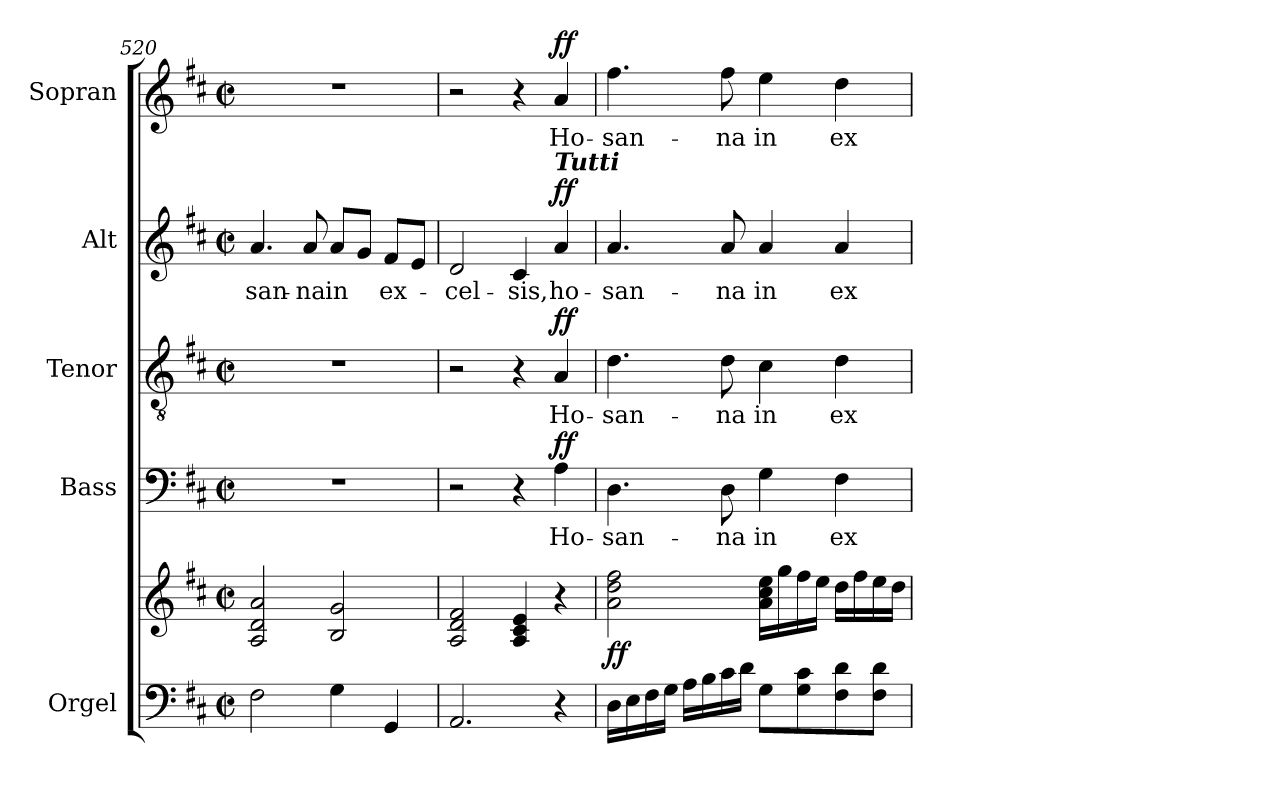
**kern	**kern	**dynam	**kern	**text	**dynam	**kern	**text	**dynam	**kern	**text	**dynam	**kern	**text	**dynam
*part5	*part5	*part5	*part4	*part4	*part4	*part3	*part3	*part3	*part2	*part2	*part2	*part1	*part1	*part1
*staff6	*staff5	*staff5/6	*staff4	*staff4	*staff4	*staff3	*staff3	*staff3	*staff2	*staff2	*staff2	*staff1	*staff1	*staff1
*I"Orgel	*	*	*I"Bass	*	*	*I"Tenor	*	*	*I"Alt	*	*	*I"Sopran	*	*
*I'Org.	*	*	*I'B.	*	*	*I'T.	*	*	*I'A.	*	*	*I'S.	*	*
!!LO:LB:g=z
*clefF4	*clefG2	*	*clefF4	*	*	*clefGv2	*	*	*clefG2	*	*	*clefG2	*	*
*k[f#c#]	*k[f#c#]	*	*k[f#c#]	*	*	*k[f#c#]	*	*	*k[f#c#]	*	*	*k[f#c#]	*	*
*D:	*D:	*	*D:	*	*	*D:	*	*	*D:	*	*	*D:	*	*
*M2/2	*M2/2	*	*M2/2	*	*	*M2/2	*	*	*M2/2	*	*	*M2/2	*	*
*met(c|)	*met(c|)	*	*met(c|)	*	*	*met(c|)	*	*	*met(c|)	*	*	*met(c|)	*	*
=520	=520	=520	=520	=520	=520	=520	=520	=520	=520	=520	=520	=520	=520	=520
!	!	!	!	!	!	!	!	!	!	!LO:LY:b	!	!	!	!
2F#\	2A/ 2d/ 2a/	.	1r	.	.	1r	.	.	4.a/	-san-	.	1r	.	.
!	!	!	!	!	!	!	!	!	!	!LO:LY:b	!	!	!	!
.	.	.	.	.	.	.	.	.	8a/	-na	.	.	.	.
!	!	!	!	!	!	!	!	!	!	!LO:LY:b	!	!	!	!
4G\	2B/ 2g/	.	.	.	.	.	.	.	8a/L	in	.	.	.	.
.	.	.	.	.	.	.	.	.	8g/J	.	.	.	.	.
!	!	!	!	!	!	!	!	!	!	!LO:LY:b	!	!	!	!
4GG/	.	.	.	.	.	.	.	.	8f#/L	ex-	.	.	.	.
.	.	.	.	.	.	.	.	.	8e/J	.	.	.	.	.
=521	=521	=521	=521	=521	=521	=521	=521	=521	=521	=521	=521	=521	=521	=521
!	!	!	!	!	!	!	!	!	!	!LO:LY:b	!	!	!	!
2.AA/	2A/ 2d/ 2f#/	.	2r	.	.	2r	.	.	2d/	-cel-	.	2r	.	.
!	!	!	!	!	!	!	!	!	!	!LO:LY:b	!	!	!	!
.	4A/ 4c#/ 4e/	.	4r	.	.	4r	.	.	4c#/	-sis,	.	4r	.	.
!	!	!	!	!	!	!	!	!	!LO:TX:a:Bi:t=Tutti	!	!	!	!	!
!	!	!	!	!LO:LY:b	!LO:DY:a	!	!LO:LY:b	!LO:DY:a	!	!LO:LY:b	!LO:DY:a	!	!LO:LY:b	!LO:DY:a
4r	4r	.	4A\	Ho-	ff	4A/	Ho-	ff	4a/	ho-	ff	4a/	Ho-	ff
=522	=522	=522	=522	=522	=522	=522	=522	=522	=522	=522	=522	=522	=522	=522
!	!	!LO:DY:b	!	!LO:LY:b	!	!	!LO:LY:b	!	!	!LO:LY:b	!	!	!LO:LY:b	!
16D\LL	2a\ 2dd\ 2ff#\	ff	4.D\	-san-	.	4.d\	-san-	.	4.a/	-san-	.	4.ff#\	-san-	.
16E\	.	.	.	.	.	.	.	.	.	.	.	.	.	.
16F#\	.	.	.	.	.	.	.	.	.	.	.	.	.	.
16G\JJ	.	.	.	.	.	.	.	.	.	.	.	.	.	.
16A\LL	.	.	.	.	.	.	.	.	.	.	.	.	.	.
16B\	.	.	.	.	.	.	.	.	.	.	.	.	.	.
!	!	!	!	!LO:LY:b	!	!	!LO:LY:b	!	!	!LO:LY:b	!	!	!LO:LY:b	!
16c#\	.	.	8D\	-na	.	8d\	-na	.	8a/	-na	.	8ff#\	-na	.
16d\JJ	.	.	.	.	.	.	.	.	.	.	.	.	.	.
!	!	!	!	!LO:LY:b	!	!	!LO:LY:b	!	!	!LO:LY:b	!	!	!LO:LY:b	!
8G\L	16a\ 16cc#\ 16ee\LL	.	4G\	in	.	4c#\	in	.	4a/	in	.	4ee\	in	.
.	16gg\	.	.	.	.	.	.	.	.	.	.	.	.	.
8G\ 8c#\	16ff#\	.	.	.	.	.	.	.	.	.	.	.	.	.
.	16ee\JJ	.	.	.	.	.	.	.	.	.	.	.	.	.
!	!	!	!	!LO:LY:b	!	!	!LO:LY:b	!	!	!LO:LY:b	!	!	!LO:LY:b	!
8F#\ 8d\	16dd\LL	.	4F#\	ex-	.	4d\	ex-	.	4a/	ex-	.	4dd\	ex-	.
.	16ff#\	.	.	.	.	.	.	.	.	.	.	.	.	.
8F#\ 8d\J	16ee\	.	.	.	.	.	.	.	.	.	.	.	.	.
.	16dd\JJ	.	.	.	.	.	.	.	.	.	.	.	.	.
=	=	=	=	=	=	=	=	=	=	=	=	=	=	=
*-	*-	*-	*-	*-	*-	*-	*-	*-	*-	*-	*-	*-	*-	*-
